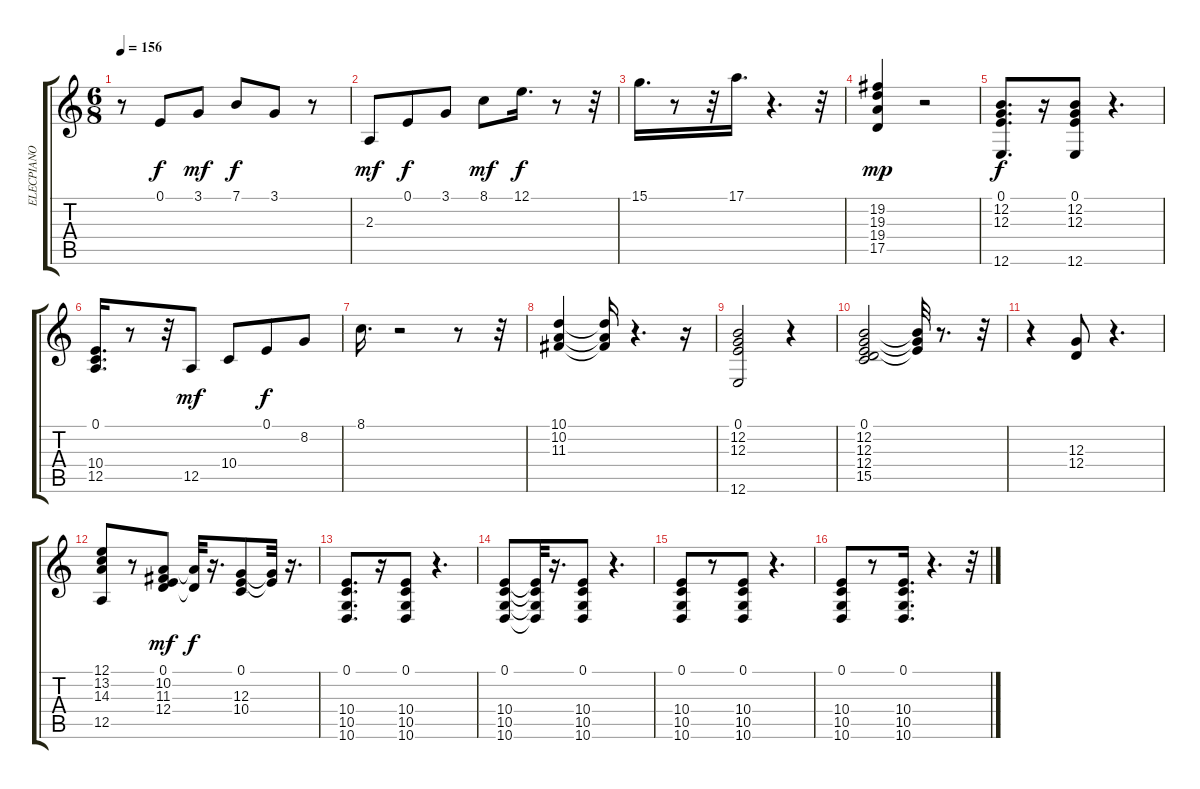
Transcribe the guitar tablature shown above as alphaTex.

\track ("ELECPIANO" "ELECPIANO") {instrument electricpiano2}
\staff {score tabs}
\tuning (E4 B3 G3 D3 A2 E2) {hide}
\ts (6 8)
\tempo 156
\clef g2
\ks c
r.8{dy f} 0.1.8 3.1.8{dy mf} 7.1.8{dy f} 3.1.8 r.8 |
2.3.8{dy mf} 0.1.8{dy f} 3.1.8 8.1.8{dy mf} 12.1.16{d dy f} r.8 r.32 |
15.1.16{d} r.8 r.32 17.1.16{d} r.4{d} r.32 |
(19.2 19.3 19.4 17.5).4{dy mp} r.2 |
(0.1 12.2 12.3 12.6).8{d dy f} r.16 (0.1 12.2 12.3 12.6).8 r.4{d} |
(0.1 10.4 12.5).16{d} r.8 r.32 12.5.8{dy mf} 10.4.8 0.1.8{dy f} 8.2.8 |
8.1.16{d} r.2 r.8 r.32 |
(10.1 10.2 11.3).4 (10.1{t} 10.2{t} 11.3{t}).16 r.4{d} r.16 |
(0.1 12.2 12.3 12.6).2 r.4 |
(0.1 12.2 12.3 12.4 15.5).2 (0.1{t} 12.2{t} 12.3{t}).32 r.8{d} r.32 |
r.4 (12.3 12.4).8 r.4{d} |
(12.1 13.2 14.3 12.5).8 r.8 (0.1 10.2 11.3 12.4).8{dy mf} (10.2{t} 12.4{t}).32{dy f} r.16{d} (0.1 12.3 10.4).8 (0.1{t} 12.3{t}).32 r.16{d} |
(0.1 10.4 10.5 10.6).8{d} r.16 (0.1 10.4 10.5 10.6).8 r.4{d} |
(0.1 10.4 10.5 10.6).8 (0.1{t} 10.4{t} 10.5{t} 10.6{t}).32 r.16{d} (0.1 10.4 10.5 10.6).8 r.4{d} |
(0.1 10.4 10.5 10.6).8 r.8 (0.1 10.4 10.5 10.6).8 r.4{d} |
(0.1 10.4 10.5 10.6).8 r.8 (0.1 10.4 10.5 10.6).16{d} r.4{d} r.32
